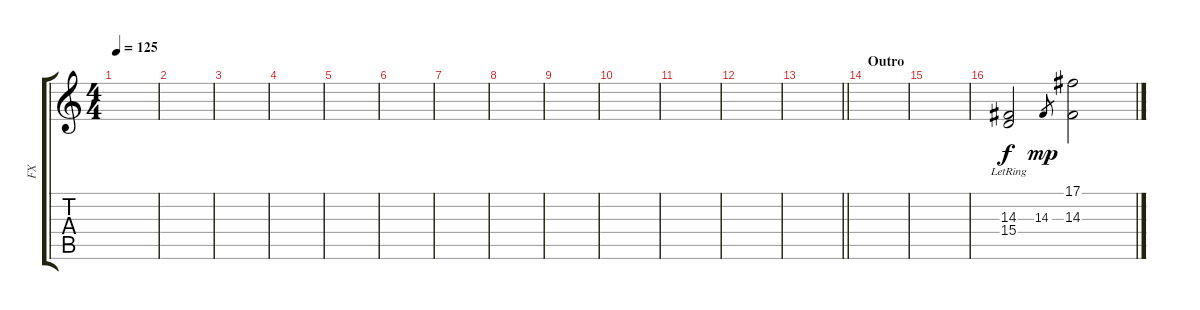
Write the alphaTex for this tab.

\track ("FX" "FX") {instrument lead5charang}
\staff {score tabs}
\tuning (Db4 Ab3 E3 B2 Gb2 B1) {hide}
\ts (4 4)
\tempo 125
\clef g2
\ks c
|
|
|
|
|
|
|
|
|
|
|
|
\barLineRight lightlight
|
\section ("" "Outro")
|
|
(14.3 15.4{lr}).2{dy f volume 13} 14.3.8{gr dy mp} (17.1 14.3).2
